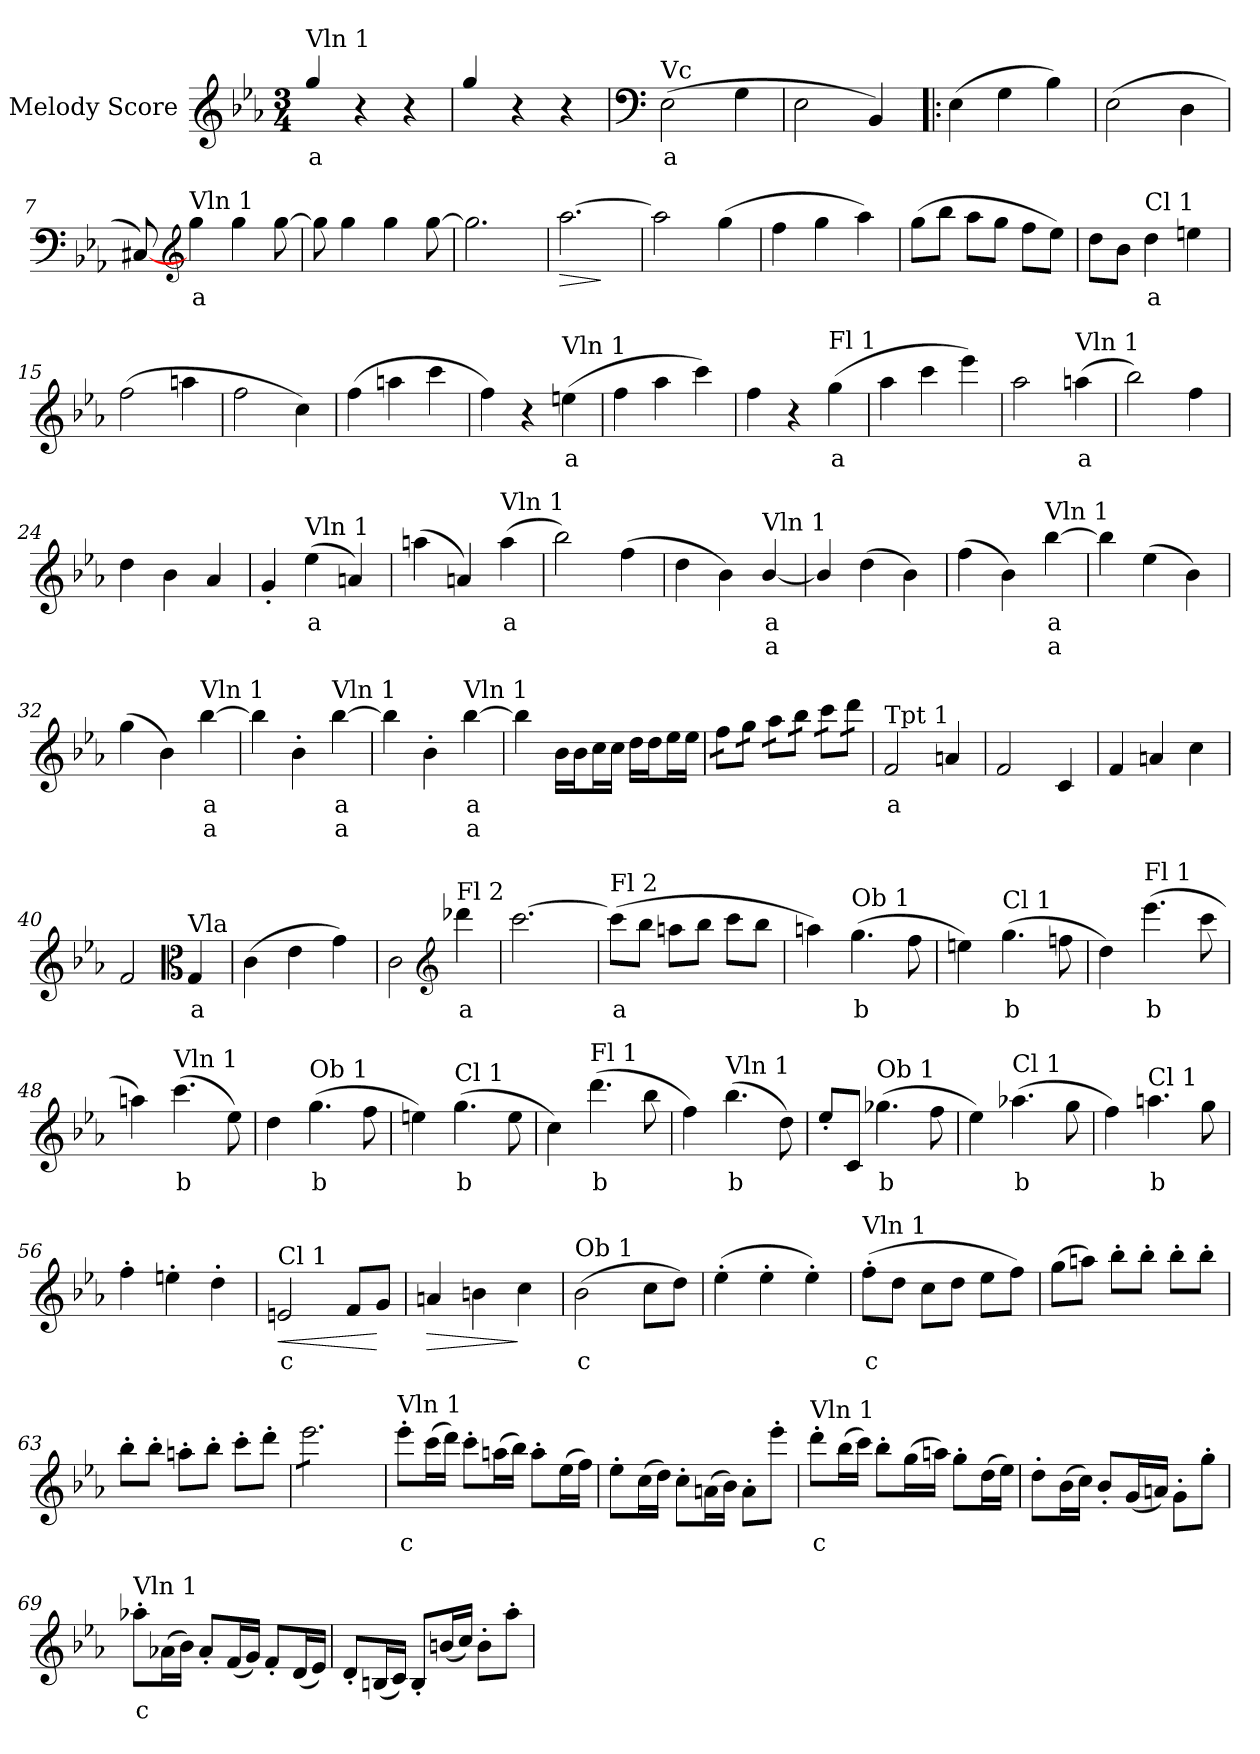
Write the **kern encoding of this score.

**kern	**text	**text	**dynam
*part1	*part1	*part1	*part1
*staff1	*staff1	*staff1	*staff1
*I"Melody Score	*	*	*
*k[b-e-a-]	*	*	*
*M3/4	*	*	*
*MM180	*	*	*
=1	=1	=1	=1
!LO:TX:a:t=Vln 1	!	!	!
!	!LO:LY:color=#FF0000	!	!
4gg/	a	.	.
4r	.	.	.
4r	.	.	.
=2	=2	=2	=2
4gg/	.	.	.
4r	.	.	.
4r	.	.	.
=3	=3	=3	=3
*clefF4	*	*	*
!LO:TX:a:t=Vc	!	!	!
!	!LO:LY:b:color=#FF0000	!	!
(2E-\	a	.	.
4G\	.	.	.
=4	=4	=4	=4
2E-\	.	.	.
4BB-/)	.	.	.
=5!|:	=5!|:	=5!|:	=5!|:
(4E-\	.	.	.
4G\	.	.	.
4B-\)	.	.	.
=6	=6	=6	=6
(2E-\	.	.	.
4D\	.	.	.
=7	=7	=7	=7
[8C#X/)	.	.	.
*clefG2	*	*	*
!LO:TX:a:t=Vln 1	!	!	!
!	!LO:LY:b:color=#FF0000	!	!
4gg\	a	.	.
4gg\	.	.	.
[8gg\	.	.	.
=8	=8	=8	=8
8gg\]	.	.	.
4gg\	.	.	.
4gg\	.	.	.
[8gg\	.	.	.
=9	=9	=9	=9
2.gg\]	.	.	.
=10	=10	=10	=10
!	!	!	!LO:HP:b
[2.aa-\	.	.	>
.	.	.	]
=11	=11	=11	=11
2aa-\]	.	.	.
(4gg\	.	.	.
=12	=12	=12	=12
4ff\	.	.	.
4gg\	.	.	.
4aa-\)	.	.	.
=13	=13	=13	=13
(8gg\L	.	.	.
8bb-\J	.	.	.
8aa-\L	.	.	.
8gg\J	.	.	.
8ff\L	.	.	.
8ee-\J)	.	.	.
=14	=14	=14	=14
8dd\L	.	.	.
8b-\J	.	.	.
!LO:TX:a:t=Cl 1	!	!	!
!	!LO:LY:b:color=#FF0000	!	!
4dd\	a	.	.
4ee\	.	.	.
=15	=15	=15	=15
(2ff\	.	.	.
4aa\	.	.	.
=16	=16	=16	=16
2ff\	.	.	.
4cc\)	.	.	.
=17	=17	=17	=17
(4ff\	.	.	.
4aa\	.	.	.
4ccc\	.	.	.
=18	=18	=18	=18
4ff\)	.	.	.
4r	.	.	.
!LO:TX:a:t=Vln 1	!	!	!
!	!LO:LY:b:color=#FF0000	!	!
(4een\	a	.	.
=19	=19	=19	=19
4ff\	.	.	.
4aa-\	.	.	.
4ccc\)	.	.	.
=20	=20	=20	=20
4ff\	.	.	.
4r	.	.	.
!LO:TX:a:t=Fl 1	!	!	!
!	!LO:LY:b:color=#FF0000	!	!
(4gg\	a	.	.
=21	=21	=21	=21
4aa-\	.	.	.
4ccc\	.	.	.
4eee-\)	.	.	.
=22	=22	=22	=22
2aa-\	.	.	.
!LO:TX:a:t=Vln 1	!	!	!
!	!LO:LY:b:color=#FF0000	!	!
(4aan\	a	.	.
=23	=23	=23	=23
2bb-\)	.	.	.
4ff\	.	.	.
=24	=24	=24	=24
4dd\	.	.	.
4b-\	.	.	.
4a-/	.	.	.
=25	=25	=25	=25
4g'/	.	.	.
!LO:TX:a:t=Vln 1	!	!	!
!	!LO:LY:b:color=#FF0000	!	!
(4ee-\	a	.	.
4an/)	.	.	.
=26	=26	=26	=26
(4aan\	.	.	.
4an/)	.	.	.
!LO:TX:a:t=Vln 1	!	!	!
!	!LO:LY:b:color=#FF0000	!	!
(4aa\	a	.	.
=27	=27	=27	=27
2bb-\)	.	.	.
(4ff\	.	.	.
=28	=28	=28	=28
4dd\	.	.	.
4b-\)	.	.	.
!LO:TX:a:t=Vln 1	!	!	!
!	!LO:LY:color=#FF0000	!LO:LY:color=#FF0000	!
[4b-/	a	a	.
=29	=29	=29	=29
4b-/]	.	.	.
(4dd\	.	.	.
4b-\)	.	.	.
=30	=30	=30	=30
(4ff\	.	.	.
4b-\)	.	.	.
!LO:TX:a:t=Vln 1	!	!	!
!	!LO:LY:color=#FF0000	!LO:LY:color=#FF0000	!
[4bb-\	a	a	.
=31	=31	=31	=31
4bb-\]	.	.	.
(4ee-\	.	.	.
4b-\)	.	.	.
=32	=32	=32	=32
(4gg\	.	.	.
4b-\)	.	.	.
!LO:TX:a:t=Vln 1	!	!	!
!	!LO:LY:color=#FF0000	!LO:LY:color=#FF0000	!
[4bb-\	a	a	.
=33	=33	=33	=33
4bb-\]	.	.	.
4b-'\	.	.	.
!LO:TX:a:t=Vln 1	!	!	!
!	!LO:LY:color=#FF0000	!LO:LY:color=#FF0000	!
[4bb-\	a	a	.
=34	=34	=34	=34
4bb-\]	.	.	.
4b-'\	.	.	.
!LO:TX:a:t=Vln 1	!	!	!
!	!LO:LY:color=#FF0000	!LO:LY:color=#FF0000	!
[4bb-\	a	a	.
=35	=35	=35	=35
4bb-\]	.	.	.
16b-\LL	.	.	.
16b-\J	.	.	.
16cc\L	.	.	.
16cc\JJ	.	.	.
16dd\LL	.	.	.
16dd\J	.	.	.
16ee-\L	.	.	.
16ee-\JJ	.	.	.
=36	=36	=36	=36
*tremolo	*	*	*
16ff\LL	.	.	.
16ff\	.	.	.
16gg\	.	.	.
16gg\JJ	.	.	.
16aa-\LL	.	.	.
16aa-\	.	.	.
16bb-\	.	.	.
16bb-\JJ	.	.	.
16ccc\LL	.	.	.
16ccc\	.	.	.
16ddd\	.	.	.
16ddd\JJ	.	.	.
*Xtremolo	*	*	*
=37	=37	=37	=37
!LO:TX:a:t=Tpt 1	!	!	!
!	!LO:LY:b:color=#FF0000	!	!
2f/	a	.	.
4a/	.	.	.
=38	=38	=38	=38
2f/	.	.	.
4c/	.	.	.
=39	=39	=39	=39
4f/	.	.	.
4a/	.	.	.
4cc\	.	.	.
=40	=40	=40	=40
2f/	.	.	.
*clefC3	*	*	*
!LO:TX:a:t=Vla	!	!	!
!	!LO:LY:b:color=#FF0000	!	!
4G/	a	.	.
=41	=41	=41	=41
(4c\	.	.	.
4e-\	.	.	.
4g\)	.	.	.
=42	=42	=42	=42
2c\	.	.	.
*clefG2	*	*	*
!LO:TX:a:t=Fl 2	!	!	!
!	!LO:LY:b:color=#FF0000	!	!
4ddd-X\	a	.	.
=43	=43	=43	=43
[2.ccc\	.	.	.
=44	=44	=44	=44
!LO:TX:a:t=Fl 2	!	!	!
!	!LO:LY:b:color=#FF0000	!	!
(8ccc\L]	a	.	.
8bb-\J	.	.	.
8aan\L	.	.	.
8bb-\J	.	.	.
8ccc\L	.	.	.
8bb-\J	.	.	.
=45	=45	=45	=45
4aan\)	.	.	.
!LO:TX:a:t=Ob 1	!	!	!
!	!LO:LY:b:color=#FF0000	!	!
(4.gg\	b	.	.
8ff\	.	.	.
=46	=46	=46	=46
4een\)	.	.	.
!LO:TX:a:t=Cl 1	!	!	!
!	!LO:LY:b:color=#FF0000	!	!
(4.gg\	b	.	.
8ffn\	.	.	.
=47	=47	=47	=47
4dd\)	.	.	.
!LO:TX:a:t=Fl 1	!	!	!
!	!LO:LY:b:color=#FF0000	!	!
(4.eee-\	b	.	.
8ccc\	.	.	.
=48	=48	=48	=48
4aan\)	.	.	.
!LO:TX:a:t=Vln 1	!	!	!
!	!LO:LY:b:color=#FF0000	!	!
(4.ccc\	b	.	.
8ee-\)	.	.	.
=49	=49	=49	=49
4dd\	.	.	.
!LO:TX:a:t=Ob 1	!	!	!
!	!LO:LY:b:color=#FF0000	!	!
(4.gg\	b	.	.
8ff\	.	.	.
=50	=50	=50	=50
4een\)	.	.	.
!LO:TX:a:t=Cl 1	!	!	!
!	!LO:LY:b:color=#FF0000	!	!
(4.gg\	b	.	.
8ee\	.	.	.
=51	=51	=51	=51
4cc\)	.	.	.
!LO:TX:a:t=Fl 1	!	!	!
!	!LO:LY:b:color=#FF0000	!	!
(4.ddd\	b	.	.
8bb-\	.	.	.
=52	=52	=52	=52
4ff\)	.	.	.
!LO:TX:a:t=Vln 1	!	!	!
!	!LO:LY:b:color=#FF0000	!	!
(4.bb-\	b	.	.
8dd\)	.	.	.
=53	=53	=53	=53
8ee-'/L	.	.	.
8c/J	.	.	.
!LO:TX:a:t=Ob 1	!	!	!
!	!LO:LY:b:color=#FF0000	!	!
(4.gg-X\	b	.	.
8ff\	.	.	.
=54	=54	=54	=54
4ee-\)	.	.	.
!LO:TX:a:t=Cl 1	!	!	!
!	!LO:LY:b:color=#FF0000	!	!
(4.aa-X\	b	.	.
8gg\	.	.	.
=55	=55	=55	=55
4ff\)	.	.	.
!LO:TX:a:t=Cl 1	!	!	!
!	!LO:LY:b:color=#FF0000	!	!
4.aa\	b	.	.
8gg\	.	.	.
=56	=56	=56	=56
4ff'\	.	.	.
4ee'\	.	.	.
4dd'\	.	.	.
=57	=57	=57	=57
!LO:TX:a:t=Cl 1	!	!	!
!	!LO:LY:b:color=#FF0000	!	!LO:HP:b
2e/	c	.	<
8f/L	.	.	.
8g/J	.	.	[
=58	=58	=58	=58
!	!	!	!LO:HP:b
4a/	.	.	>
4bn\	.	.	.
4cc\	.	.	]
=59	=59	=59	=59
!LO:TX:a:t=Ob 1	!	!	!
!	!LO:LY:b:color=#FF0000	!	!
(2b-\	c	.	.
8cc\L	.	.	.
8dd\J)	.	.	.
=60	=60	=60	=60
(4ee-'\	.	.	.
4ee-'\	.	.	.
4ee-'\)	.	.	.
=61	=61	=61	=61
!LO:TX:a:t=Vln 1	!	!	!
!	!LO:LY:b:color=#FF0000	!	!
(8ff'\L	c	.	.
8dd\J	.	.	.
8cc\L	.	.	.
8dd\J	.	.	.
8ee-\L	.	.	.
8ff\J)	.	.	.
=62	=62	=62	=62
(8gg\L	.	.	.
8aan\J)	.	.	.
8bb-'\L	.	.	.
8bb-'\J	.	.	.
8bb-'\L	.	.	.
8bb-'\J	.	.	.
=63	=63	=63	=63
8bb-'\L	.	.	.
8bb-'\J	.	.	.
8aan'\L	.	.	.
8bb-'\J	.	.	.
8ccc'\L	.	.	.
8ddd'\J	.	.	.
=64	=64	=64	=64
*tremolo	*	*	*
8eee-\L	.	.	.
8eee-\	.	.	.
8eee-\	.	.	.
8eee-\	.	.	.
8eee-\	.	.	.
8eee-\J	.	.	.
*Xtremolo	*	*	*
=65	=65	=65	=65
!LO:TX:a:t=Vln 1	!	!	!
!	!LO:LY:b:color=#FF0000	!	!
8eee-'\L	c	.	.
(16ccc\L	.	.	.
16ddd\JJ)	.	.	.
8ccc'\L	.	.	.
(16aan\L	.	.	.
16bb-\JJ)	.	.	.
8aa'\L	.	.	.
(16ee-\L	.	.	.
16ff\JJ)	.	.	.
=66	=66	=66	=66
8ee-'\L	.	.	.
(16cc\L	.	.	.
16dd\JJ)	.	.	.
8cc'\L	.	.	.
(16an\L	.	.	.
16b-\JJ)	.	.	.
8a'\L	.	.	.
8eee-'\J	.	.	.
=67	=67	=67	=67
!LO:TX:a:t=Vln 1	!	!	!
!	!LO:LY:b:color=#FF0000	!	!
8ddd'\L	c	.	.
(16bb-\L	.	.	.
16ccc\JJ)	.	.	.
8bb-'\L	.	.	.
(16gg\L	.	.	.
16aan\JJ)	.	.	.
8gg'\L	.	.	.
(16dd\L	.	.	.
16ee-\JJ)	.	.	.
=68	=68	=68	=68
8dd'\L	.	.	.
(16b-\L	.	.	.
16cc\JJ)	.	.	.
8b-'/L	.	.	.
(16g/L	.	.	.
16an/JJ)	.	.	.
8g'\L	.	.	.
8gg'\J	.	.	.
=69	=69	=69	=69
!LO:TX:a:t=Vln 1	!	!	!
!	!LO:LY:b:color=#FF0000	!	!
8aa-X'\L	c	.	.
(16a-X\L	.	.	.
16b-\JJ)	.	.	.
8a-'/L	.	.	.
(16f/L	.	.	.
16g/JJ)	.	.	.
8f'/L	.	.	.
(16d/L	.	.	.
16e-/JJ)	.	.	.
=70	=70	=70	=70
8d'/L	.	.	.
(16Bn/L	.	.	.
16c/JJ)	.	.	.
8B'/L	.	.	.
(16bn/L	.	.	.
16cc/JJ)	.	.	.
8b'\L	.	.	.
8aa-'\J	.	.	.
=	=	=	=
*-	*-	*-	*-
